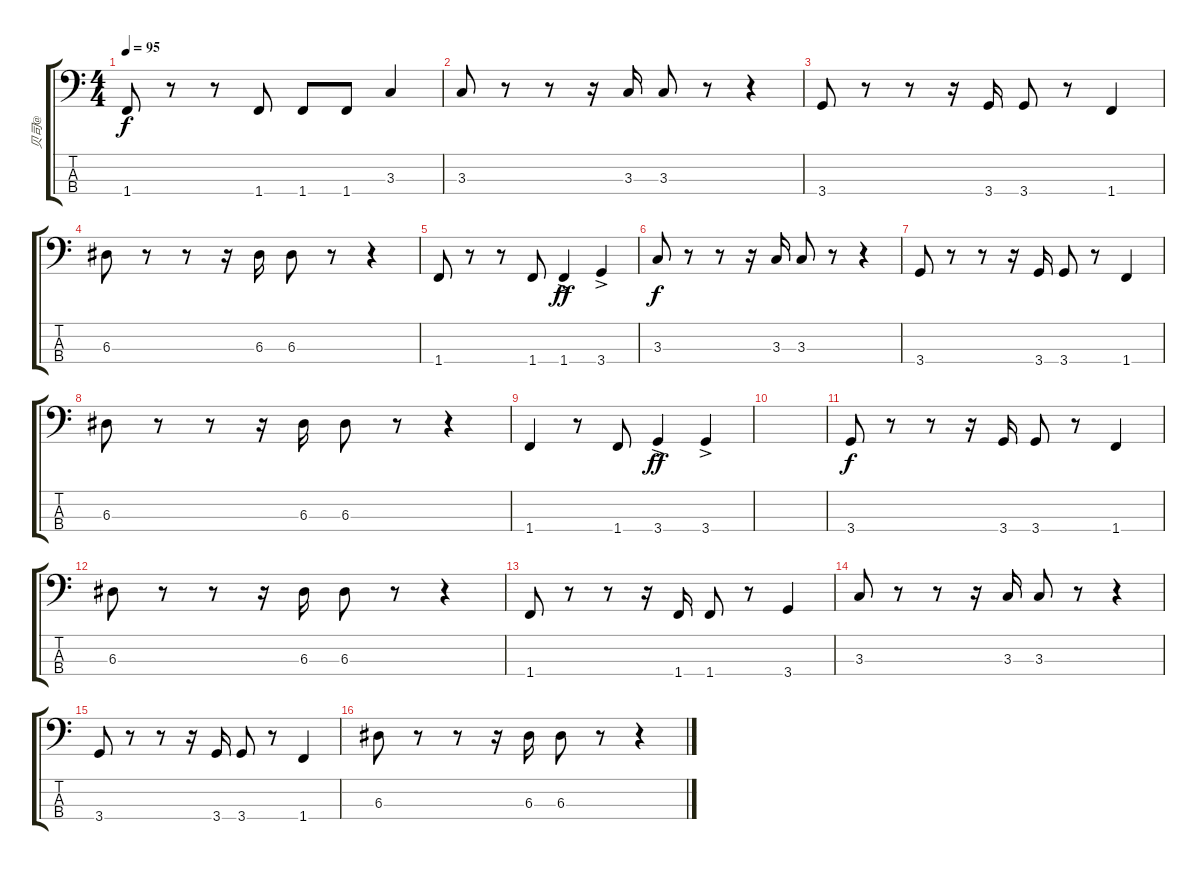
\track ("贝司@" "贝司@") {instrument electricbassfinger}
\staff {score tabs}
\tuning (G2 D2 A1 E1) {hide}
\ts (4 4)
\tempo 95
\clef f4
\ks c
1.4.8{dy f} r.8 r.8 1.4.8 1.4.8 1.4.8 3.3.4 |
3.3.8 r.8 r.8 r.16 3.3.16 3.3.8 r.8 r.4 |
3.4.8 r.8 r.8 r.16 3.4.16 3.4.8 r.8 1.4.4 |
6.3.8 r.8 r.8 r.16 6.3.16 6.3.8 r.8 r.4 |
1.4.8 r.8 r.8 1.4.8 1.4{ac}.4{dy ff} 3.4{ac}.4 |
3.3.8{dy f} r.8 r.8 r.16 3.3.16 3.3.8 r.8 r.4 |
3.4.8 r.8 r.8 r.16 3.4.16 3.4.8 r.8 1.4.4 |
6.3.8 r.8 r.8 r.16 6.3.16 6.3.8 r.8 r.4 |
1.4.4 r.8 1.4.8 3.4{ac}.4{dy ff} 3.4{ac}.4 |
|
3.4.8{dy f} r.8 r.8 r.16 3.4.16 3.4.8 r.8 1.4.4 |
6.3.8 r.8 r.8 r.16 6.3.16 6.3.8 r.8 r.4 |
1.4.8 r.8 r.8 r.16 1.4.16 1.4.8 r.8 3.4.4 |
3.3.8 r.8 r.8 r.16 3.3.16 3.3.8 r.8 r.4 |
3.4.8 r.8 r.8 r.16 3.4.16 3.4.8 r.8 1.4.4 |
6.3.8 r.8 r.8 r.16 6.3.16 6.3.8 r.8 r.4
